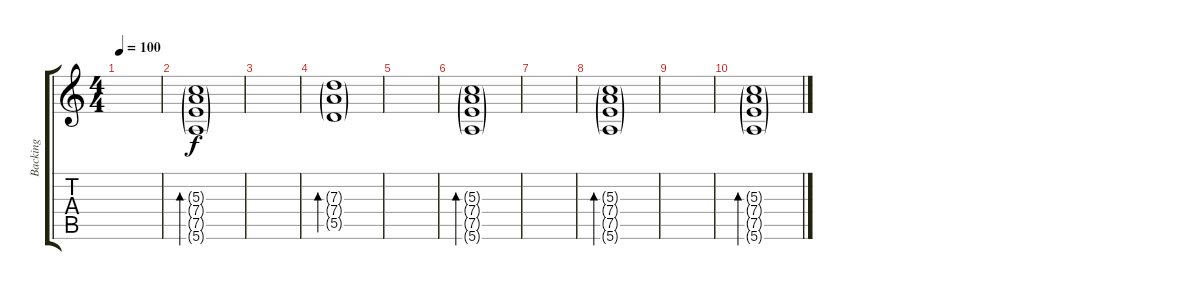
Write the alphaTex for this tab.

\track ("Backing" "Backing") {instrument overdrivenguitar}
\staff {score tabs}
\tuning (E4 B3 G3 D3 A2 E2) {hide}
\ts (4 4)
\tempo 100
\clef g2
\ks c
|
(5.3{g} 7.4{g} 7.5{g} 5.6{g}).1{bd 120} |
|
(7.3{g} 7.4{g} 5.5{g}).1{bd 120} |
|
(5.3{g} 7.4{g} 7.5{g} 5.6{g}).1{bd 120} |
|
(5.3{g} 7.4{g} 7.5{g} 5.6{g}).1{bd 120} |
|
(5.3{g} 7.4{g} 7.5{g} 5.6{g}).1{bd 120}
